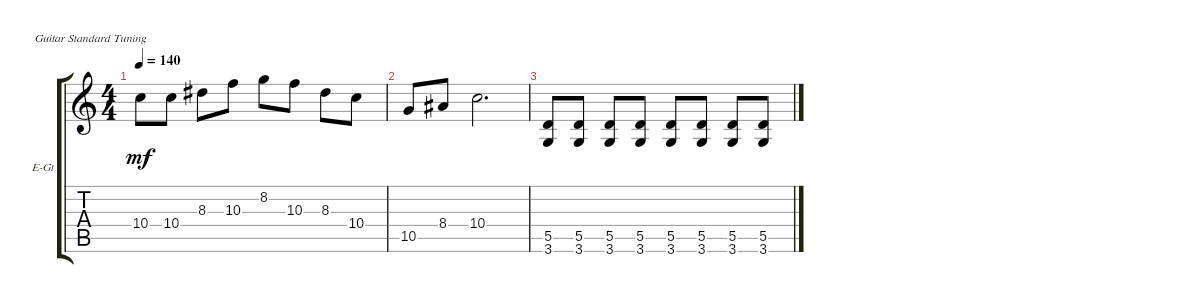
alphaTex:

\defaultSystemsLayout 4
\bracketExtendMode groupsimilarinstruments
\firstSystemTrackNameOrientation horizontal
\otherSystemsTrackNameOrientation horizontal
\track ("Electric Guitar" "E-Gt") {instrument electricguitarclean}
\staff {score tabs}
\tuning (E4 B3 G3 D3 A2 E2)
\ts (4 4)
\tempo 140
\clef g2
\scale
0.485477
\ks c
10.4.8{dy mf instrument electricguitarclean} 10.4.8 8.3.8 10.3.8 8.2.8 10.3.8 8.3.8 10.4.8 |
\scale
0.257261 10.5.8 8.4.8 10.4.2{d} |
\scale
0.257261 (3.6 5.5).8 (3.6 5.5).8 (3.6 5.5).8 (3.6 5.5).8 (3.6 5.5).8 (3.6 5.5).8 (3.6 5.5).8 (3.6 5.5).8 |
\scale
0.333333 |
\scale
0.333333 |
\scale
0.333333 |
\scale
0.333333 |
\scale
0.333333 |
\scale
0.333333 |
\scale
0.333333 |
\scale
0.333333 |
\scale
0.333333 |
\scale
0.333333 |
\scale
0.333333 |
\scale
0.333333 |
\scale
0.333333
